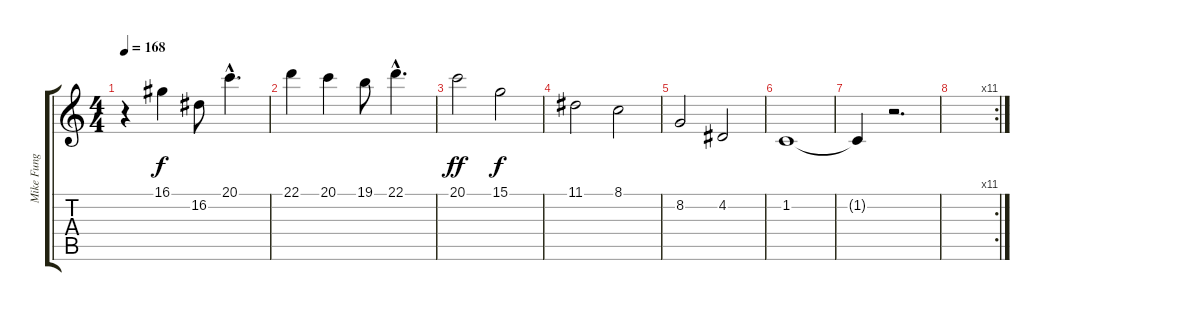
\track ("Mike Fung" "Mike Fung") {instrument stringensemble1}
\staff {score tabs}
\tuning (E4 B3 G3 D3 A2 E2) {hide}
\ts (4 4)
\tempo 168
\clef g2
\ks c
r.4{dy f} 16.1.4 16.2.8 20.1{hac}.4{d} |
22.1.4 20.1.4 19.1.8 22.1{hac}.4{d} |
20.1.2{dy ff} 15.1.2{dy f} |
11.1.2 8.1.2 |
8.2.2 4.2.2 |
1.2.1 |
1.2{t}.4 r.2{d} |
\rc 11
